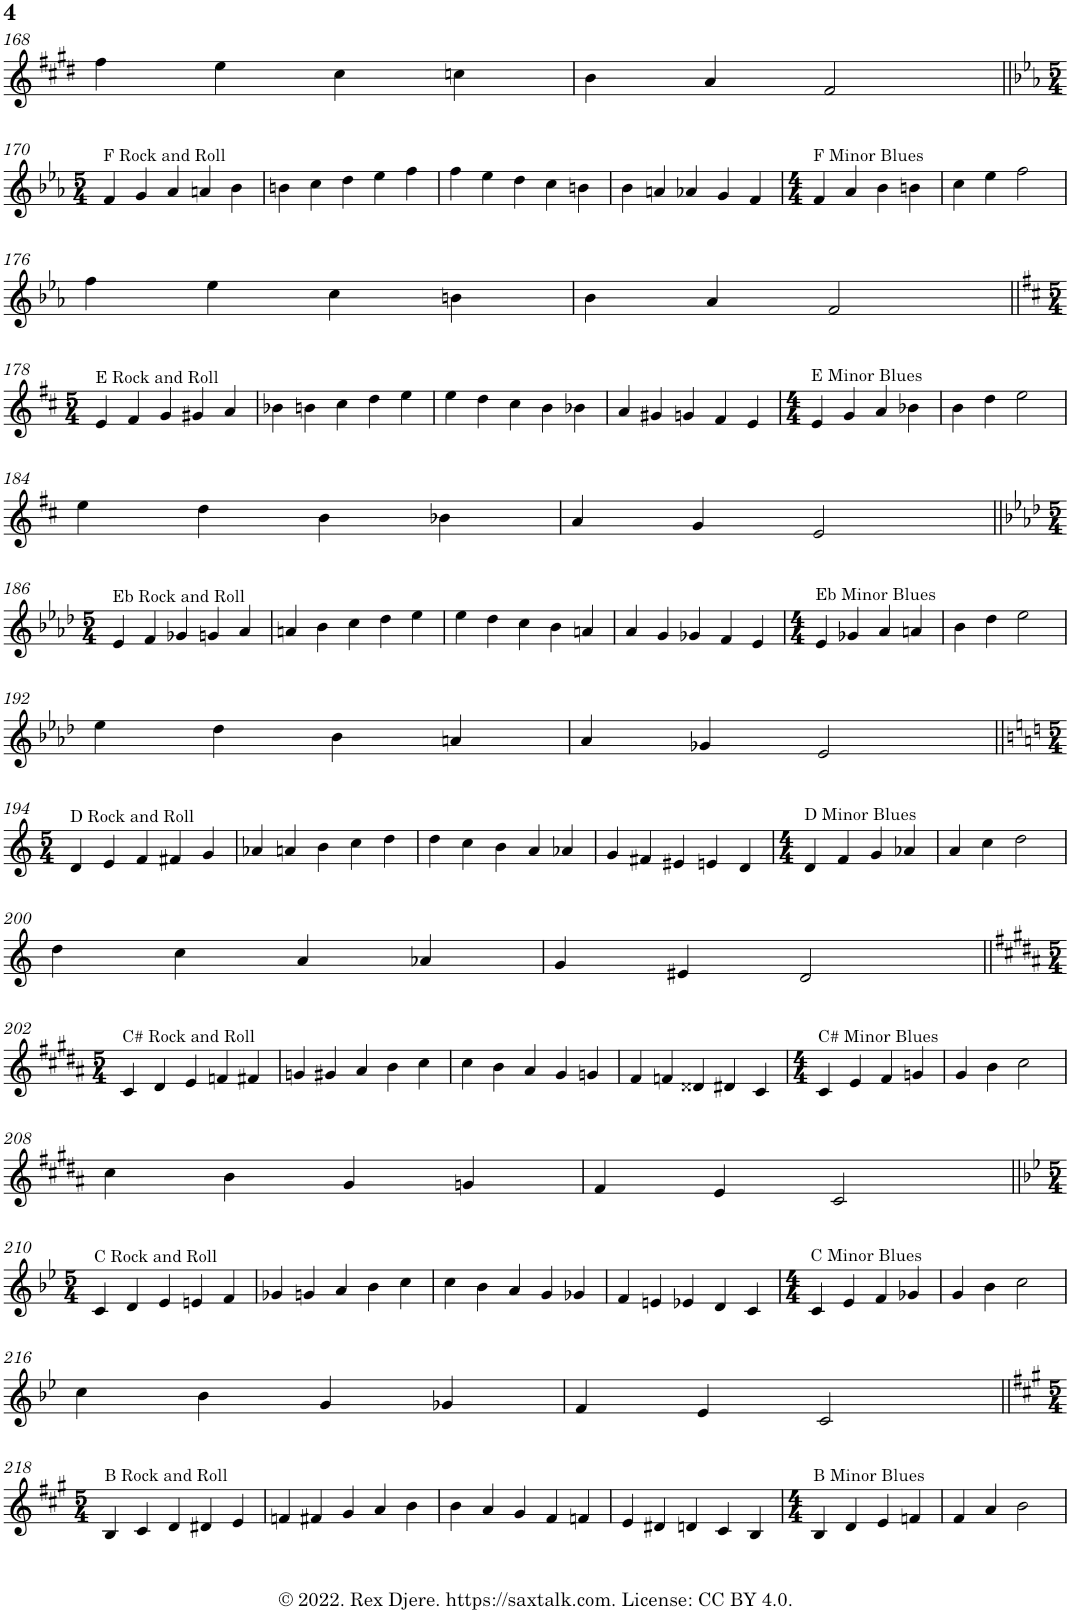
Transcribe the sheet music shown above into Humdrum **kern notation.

**kern
*part1
*staff1
*I"Alto Saxophone
*I'A. Sax.
!!LO:PB:g=z
*clefG2
*Trd5c9
*k[f#c#g#d#]
*M4/4
=168
4ff#\
4ee\
4cc#\
4ccn\
=169
4b\
4a/
2f#/
!!LO:LB:g=z
=170||
*k[b-e-a-]
*M5/4
!LO:TX:a:t=F Rock and Roll
4f/
4g/
4a-/
4an/
4b-\
=171
4bn\
4cc\
4dd\
4ee-\
4ff\
=172
4ff\
4ee-\
4dd\
4cc\
4bn\
=173
4b-\
4an/
4a-X/
4g/
4f/
=174
*M4/4
!LO:TX:a:t=F Minor Blues
4f/
4a-/
4b-\
4bn\
=175
4cc\
4ee-\
2ff\
!!LO:LB:g=z
=176
4ff\
4ee-\
4cc\
4bn\
=177
4b-\
4a-/
2f/
!!LO:LB:g=z
=178||
*k[f#c#]
*M5/4
!LO:TX:a:t=E Rock and Roll
4e/
4f#/
4g/
4g#X/
4a/
=179
4b-X\
4bn\
4cc#\
4dd\
4ee\
=180
4ee\
4dd\
4cc#\
4b\
4b-X\
=181
4a/
4g#X/
4gn/
4f#/
4e/
=182
*M4/4
!LO:TX:a:t=E Minor Blues
4e/
4g/
4a/
4b-X\
=183
4b\
4dd\
2ee\
!!LO:LB:g=z
=184
4ee\
4dd\
4b\
4b-X\
=185
4a/
4g/
2e/
!!LO:LB:g=z
=186||
*k[b-e-a-d-]
*M5/4
!LO:TX:a:t=Eb Rock and Roll
4e-/
4f/
4g-X/
4gn/
4a-/
=187
4an/
4b-\
4cc\
4dd-\
4ee-\
=188
4ee-\
4dd-\
4cc\
4b-\
4an/
=189
4a-/
4g/
4g-X/
4f/
4e-/
=190
*M4/4
!LO:TX:a:t=Eb Minor Blues
4e-/
4g-X/
4a-/
4an/
=191
4b-\
4dd-\
2ee-\
!!LO:LB:g=z
=192
4ee-\
4dd-\
4b-\
4an/
=193
4a-/
4g-X/
2e-/
!!LO:LB:g=z
=194||
*k[]
*M5/4
!LO:TX:a:t=D Rock and Roll
4d/
4e/
4f/
4f#X/
4g/
=195
4a-X/
4an/
4b\
4cc\
4dd\
=196
4dd\
4cc\
4b\
4a/
4a-X/
=197
4g/
4f#X/
4e#X/
4en/
4d/
=198
*M4/4
!LO:TX:a:t=D Minor Blues
4d/
4f/
4g/
4a-X/
=199
4a/
4cc\
2dd\
!!LO:LB:g=z
=200
4dd\
4cc\
4a/
4a-X/
=201
4g/
4e#X/
2d/
!!LO:LB:g=z
=202||
*k[f#c#g#d#a#]
*M5/4
!LO:TX:a:t=C# Rock and Roll
4c#/
4d#/
4e/
4fn/
4f#X/
=203
4gn/
4g#X/
4a#/
4b\
4cc#\
=204
4cc#\
4b\
4a#/
4g#/
4gn/
=205
4f#/
4fn/
4d##X/
4d#X/
4c#/
=206
*M4/4
!LO:TX:a:t=C# Minor Blues
4c#/
4e/
4f#/
4gn/
=207
4g#/
4b\
2cc#\
!!LO:LB:g=z
=208
4cc#\
4b\
4g#/
4gn/
=209
4f#/
4e/
2c#/
!!LO:LB:g=z
=210||
*k[b-e-]
*M5/4
!LO:TX:a:t=C Rock and Roll
4c/
4d/
4e-/
4en/
4f/
=211
4g-X/
4gn/
4a/
4b-\
4cc\
=212
4cc\
4b-\
4a/
4g/
4g-X/
=213
4f/
4en/
4e-X/
4d/
4c/
=214
*M4/4
!LO:TX:a:t=C Minor Blues
4c/
4e-/
4f/
4g-X/
=215
4g/
4b-\
2cc\
!!LO:LB:g=z
=216
4cc\
4b-\
4g/
4g-X/
=217
4f/
4e-/
2c/
!!LO:LB:g=z
=218||
*k[f#c#g#]
*M5/4
!LO:TX:a:t=B Rock and Roll
4B/
4c#/
4d/
4d#X/
4e/
=219
4fn/
4f#X/
4g#/
4a/
4b\
=220
4b\
4a/
4g#/
4f#/
4fn/
=221
4e/
4d#X/
4dn/
4c#/
4B/
=222
*M4/4
!LO:TX:a:t=B Minor Blues
4B/
4d/
4e/
4fn/
=223
4f#/
4a/
2b\
=
*-
